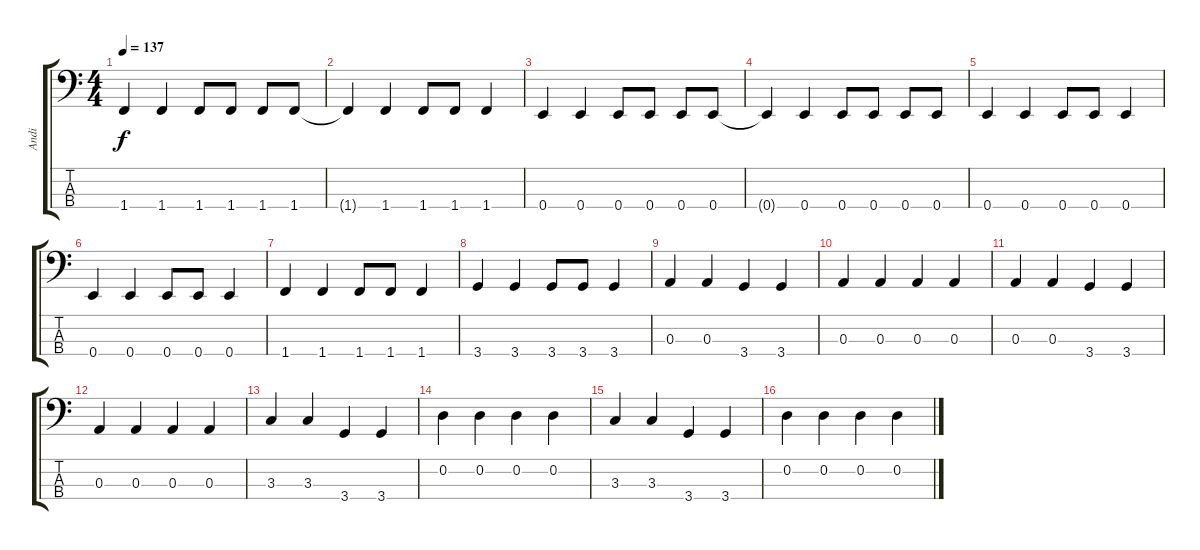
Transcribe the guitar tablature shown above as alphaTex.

\track ("Andi" "Andi") {instrument electricbassfinger}
\staff {score tabs}
\tuning (G2 D2 A1 E1) {hide}
\ts (4 4)
\tempo 137
\clef f4
\ks c
1.4.4{dy f} 1.4.4 1.4.8 1.4.8 1.4.8 1.4.8 |
1.4{t}.4 1.4.4 1.4.8 1.4.8 1.4.4 |
0.4.4 0.4.4 0.4.8 0.4.8 0.4.8 0.4.8 |
0.4{t}.4 0.4.4 0.4.8 0.4.8 0.4.8 0.4.8 |
0.4.4 0.4.4 0.4.8 0.4.8 0.4.4 |
0.4.4 0.4.4 0.4.8 0.4.8 0.4.4 |
1.4.4 1.4.4 1.4.8 1.4.8 1.4.4 |
3.4.4 3.4.4 3.4.8 3.4.8 3.4.4 |
0.3.4 0.3.4 3.4.4 3.4.4 |
0.3.4 0.3.4 0.3.4 0.3.4 |
0.3.4 0.3.4 3.4.4 3.4.4 |
0.3.4 0.3.4 0.3.4 0.3.4 |
3.3.4 3.3.4 3.4.4 3.4.4 |
0.2.4 0.2.4 0.2.4 0.2.4 |
3.3.4 3.3.4 3.4.4 3.4.4 |
0.2.4 0.2.4 0.2.4 0.2.4
